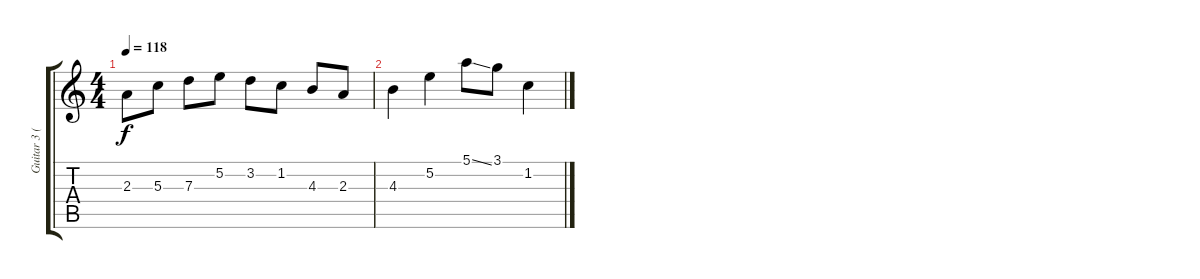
\track ("Guitar 3 ( Jazz )" "Guitar 3 (") {instrument electricguitarjazz}
\staff {score tabs}
\tuning (E4 B3 G3 D3 A2 E2) {hide}
\ts (4 4)
\tempo 118
\clef g2
\ks c
2.3.8{dy f} 5.3.8 7.3.8 5.2.8 3.2.8 1.2.8 4.3.8 2.3.8 |
4.3.4 5.2.4 5.1{ss}.8 3.1.8 1.2.4
